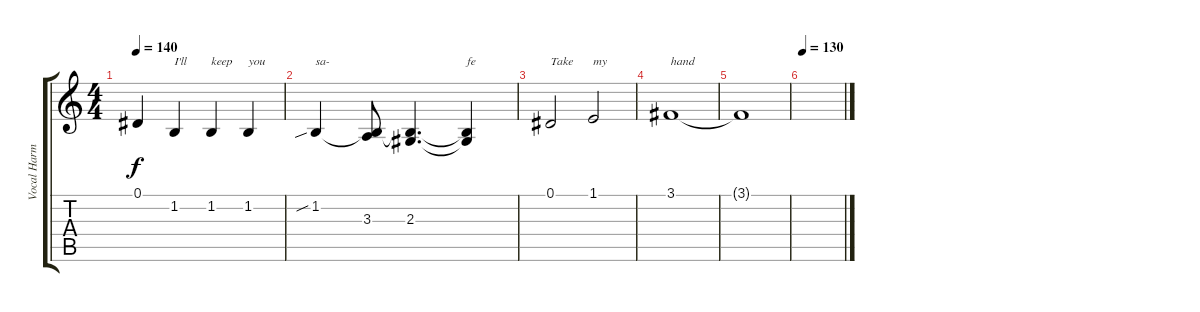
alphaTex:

\track ("Vocal Harmony" "Vocal Harm") {instrument lead2sawtooth}
\staff {score tabs}
\tuning (Eb4 Bb3 Gb3 Db3 Ab2 Db2) {hide}
\ts (4 4)
\tempo 140
\clef g2
\ks c
0.1{t}.4{dy f} 1.2.4{txt "I'll" volume 9} 1.2.4{txt "keep"} 1.2.4{txt "you"} |
1.2{sib}.4{txt "sa-"} (1.2{t} 3.3).8 (1.2{t} 2.3).4{d} (1.2{t} 2.3{t}).4{txt "fe"} |
0.1.2{txt "Take"} 1.1.2{txt "my"} |
3.1.1{txt "hand"} |
3.1{t}.1 |
\tempo 130
